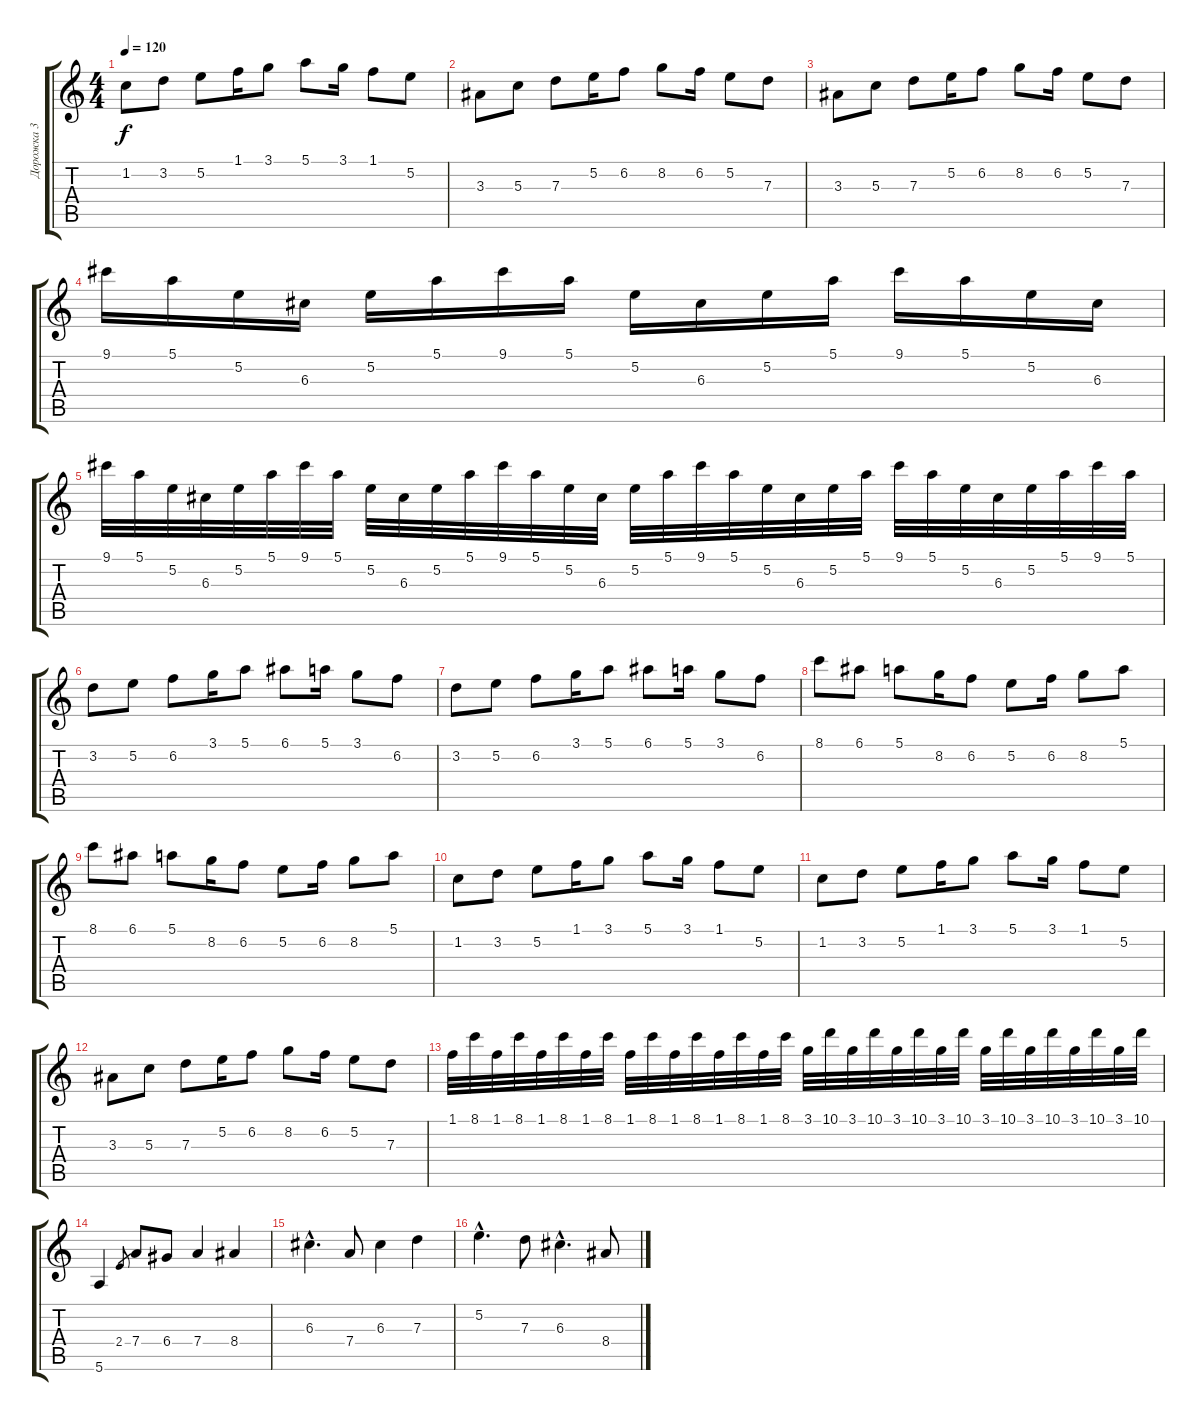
\track ("Дорожка 3" "Дорожка 3") {instrument distortionguitar}
\staff {score tabs}
\tuning (E4 B3 G3 D3 A2 E2) {hide}
\ts (4 4)
\tempo 120
\clef g2
\ks c
1.2.8{dy f} 3.2.8 5.2.8 1.1.16 3.1.8 5.1.8 3.1.16 1.1.8 5.2.8 |
3.3.8 5.3.8 7.3.8 5.2.16 6.2.8 8.2.8 6.2.16 5.2.8 7.3.8 |
3.3.8 5.3.8 7.3.8 5.2.16 6.2.8 8.2.8 6.2.16 5.2.8 7.3.8 |
9.1.16 5.1.16 5.2.16 6.3.16 5.2.16 5.1.16 9.1.16 5.1.16 5.2.16 6.3.16 5.2.16 5.1.16 9.1.16 5.1.16 5.2.16 6.3.16 |
9.1.32 5.1.32 5.2.32 6.3.32 5.2.32 5.1.32 9.1.32 5.1.32 5.2.32 6.3.32 5.2.32 5.1.32 9.1.32 5.1.32 5.2.32 6.3.32 5.2.32 5.1.32 9.1.32 5.1.32 5.2.32 6.3.32 5.2.32 5.1.32 9.1.32 5.1.32 5.2.32 6.3.32 5.2.32 5.1.32 9.1.32 5.1.32 |
3.2.8 5.2.8 6.2.8 3.1.16 5.1.8 6.1.8 5.1.16 3.1.8 6.2.8 |
3.2.8 5.2.8 6.2.8 3.1.16 5.1.8 6.1.8 5.1.16 3.1.8 6.2.8 |
8.1.8 6.1.8 5.1.8 8.2.16 6.2.8 5.2.8 6.2.16 8.2.8 5.1.8 |
8.1.8 6.1.8 5.1.8 8.2.16 6.2.8 5.2.8 6.2.16 8.2.8 5.1.8 |
1.2.8 3.2.8 5.2.8 1.1.16 3.1.8 5.1.8 3.1.16 1.1.8 5.2.8 |
1.2.8 3.2.8 5.2.8 1.1.16 3.1.8 5.1.8 3.1.16 1.1.8 5.2.8 |
3.3.8 5.3.8 7.3.8 5.2.16 6.2.8 8.2.8 6.2.16 5.2.8 7.3.8 |
1.1.32 8.1.32 1.1.32 8.1.32 1.1.32 8.1.32 1.1.32 8.1.32 1.1.32 8.1.32 1.1.32 8.1.32 1.1.32 8.1.32 1.1.32 8.1.32 3.1.32 10.1.32 3.1.32 10.1.32 3.1.32 10.1.32 3.1.32 10.1.32 3.1.32 10.1.32 3.1.32 10.1.32 3.1.32 10.1.32 3.1.32 10.1.32 |
5.6.4 2.4.8{gr} 7.4.8 6.4.8 7.4.4 8.4.4 |
6.3{hac}.4{d} 7.4.8 6.3.4 7.3.4 |
5.2{hac}.4{d} 7.3.8 6.3{hac}.4{d} 8.4.8
